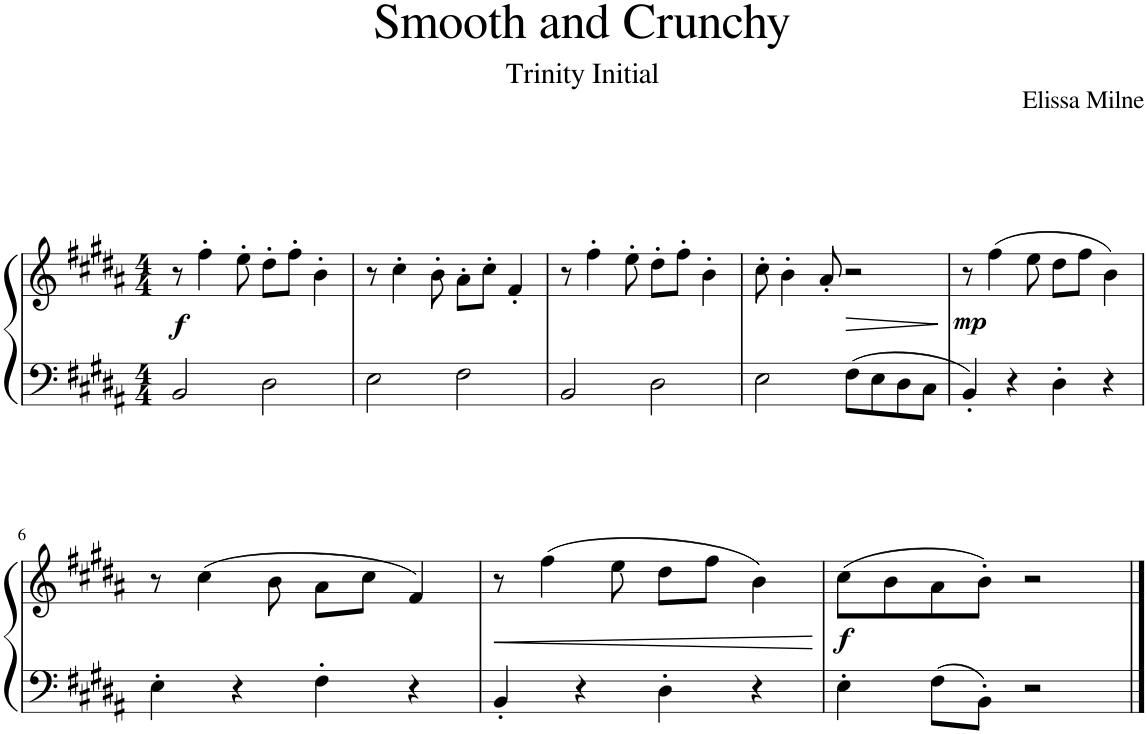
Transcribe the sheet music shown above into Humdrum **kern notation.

**kern	**kern	**dynam
*part1	*part1	*part1
*staff2	*staff1	*staff1/2
*I"Piano	*	*
*I'Pno.	*	*
*clefF4	*clefG2	*
*k[f#c#g#d#a#]	*k[f#c#g#d#a#]	*
*M4/4	*M4/4	*
=1	=1	=1
!	!	!LO:DY:b
2BB/	8r	f
.	4ff#'\	.
.	8ee'\	.
2D#\	8dd#'\L	.
.	8ff#'\J	.
.	4b'\	.
=2	=2	=2
2E\	8r	.
.	4cc#'\	.
.	8b'\	.
2F#\	8a#'\L	.
.	8cc#'\J	.
.	4f#'/	.
=3	=3	=3
2BB/	8r	.
.	4ff#'\	.
.	8ee'\	.
2D#\	8dd#'\L	.
.	8ff#'\J	.
.	4b'\	.
=4	=4	=4
2E\	8cc#'\	.
.	4b'\	.
.	8a#'/	.
!	!	!LO:HP:b
8F#\L	2r	>
8E\	.	.
8D#\	.	.
8C#\J	.	.
.	.	]
=5	=5	=5
!	!	!LO:DY:b
4BB'/	8r	mp
.	(4ff#\	.
4r	.	.
.	8ee\	.
4D#'\	8dd#\L	.
.	8ff#\J	.
4r	4b\)	.
!!LO:LB:g=z
=6	=6	=6
4E'\	8r	.
.	(4cc#\	.
4r	.	.
.	8b\	.
4F#'\	8a#\L	.
.	8cc#\J	.
4r	4f#/)	.
=7	=7	=7
!	!	!LO:HP:b
4BB'/	8r	<
.	(4ff#\	.
4r	.	.
.	8ee\	.
4D#'\	8dd#\L	.
.	8ff#\J	.
4r	4b\)	.
.	.	[
=8	=8	=8
!	!	!LO:DY:b
4E'\	(8cc#\L	f
.	8b\	.
8F#\L	8a#\	.
8BB'\J	8b'\J)	.
2r	2r	.
==	==	==
*-	*-	*-
